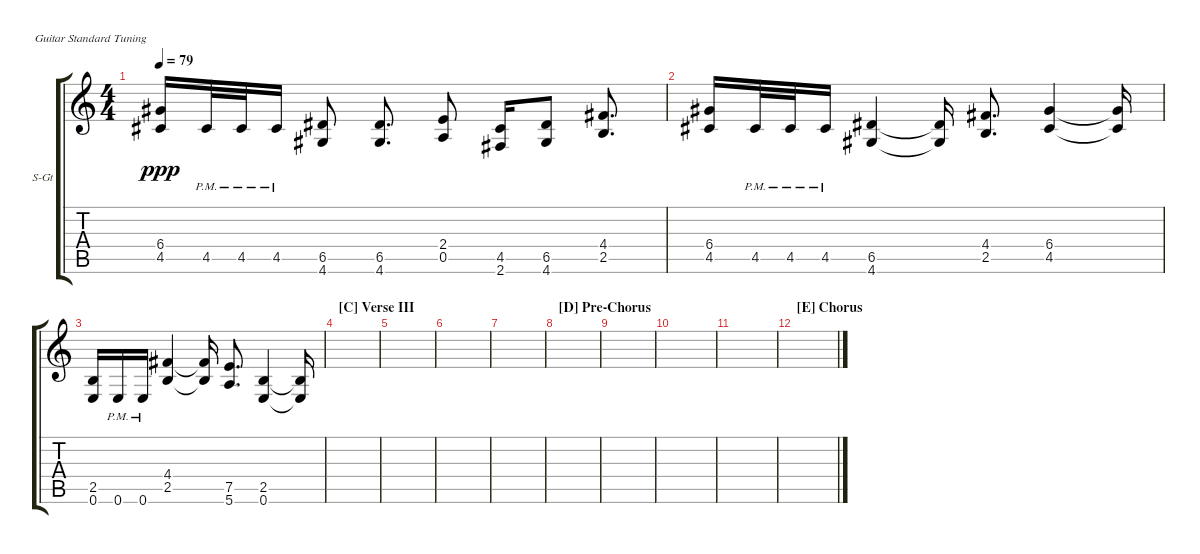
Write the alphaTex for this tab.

\defaultSystemsLayout 4
\bracketExtendMode groupsimilarinstruments
\firstSystemTrackNameOrientation horizontal
\otherSystemsTrackNameOrientation horizontal
\track ("Studio Guitar" "S-Gt") {instrument distortionguitar}
\staff {score tabs}
\tuning (E4 B3 G3 D3 A2 E2)
\ts (4 4)
\tempo 79
\clef g2
\ks c
(4.5 6.4).16{dy ppp beam merge} 4.5{pm}.32{beam merge} 4.5{pm}.32{beam merge} 4.5{pm}.16{beam split} (4.6 6.5).8{beam split} (4.6 6.5).8{d beam split} (2.4 0.5).8{beam split} (2.6 4.5).16{beam merge} (4.6 6.5).8 (2.5 4.4).8{d beam split} |
(4.5 6.4).16{beam merge} 4.5{pm}.32{beam merge} 4.5{pm}.32{beam merge} 4.5{pm}.16{beam split} (4.6 6.5).4 (4.6{t} 6.5{t}).16 (2.5 4.4).8{d} (4.5 6.4).4 (4.5{t} 6.4{t}).16 |
(0.6 2.5).16{beam merge} 0.6{pm}.16{beam merge} 0.6{pm}.16{beam split} (2.5 4.4).4 (2.5{t} 4.4{t}).16 (5.6 7.5).8{d} (0.6 2.5).4 (0.6{t} 2.5{t}).16 |
\section ("C" "Verse III")
|
|
|
|
\section ("D" "Pre-Chorus")
|
|
|
|
\section ("E" "Chorus")
